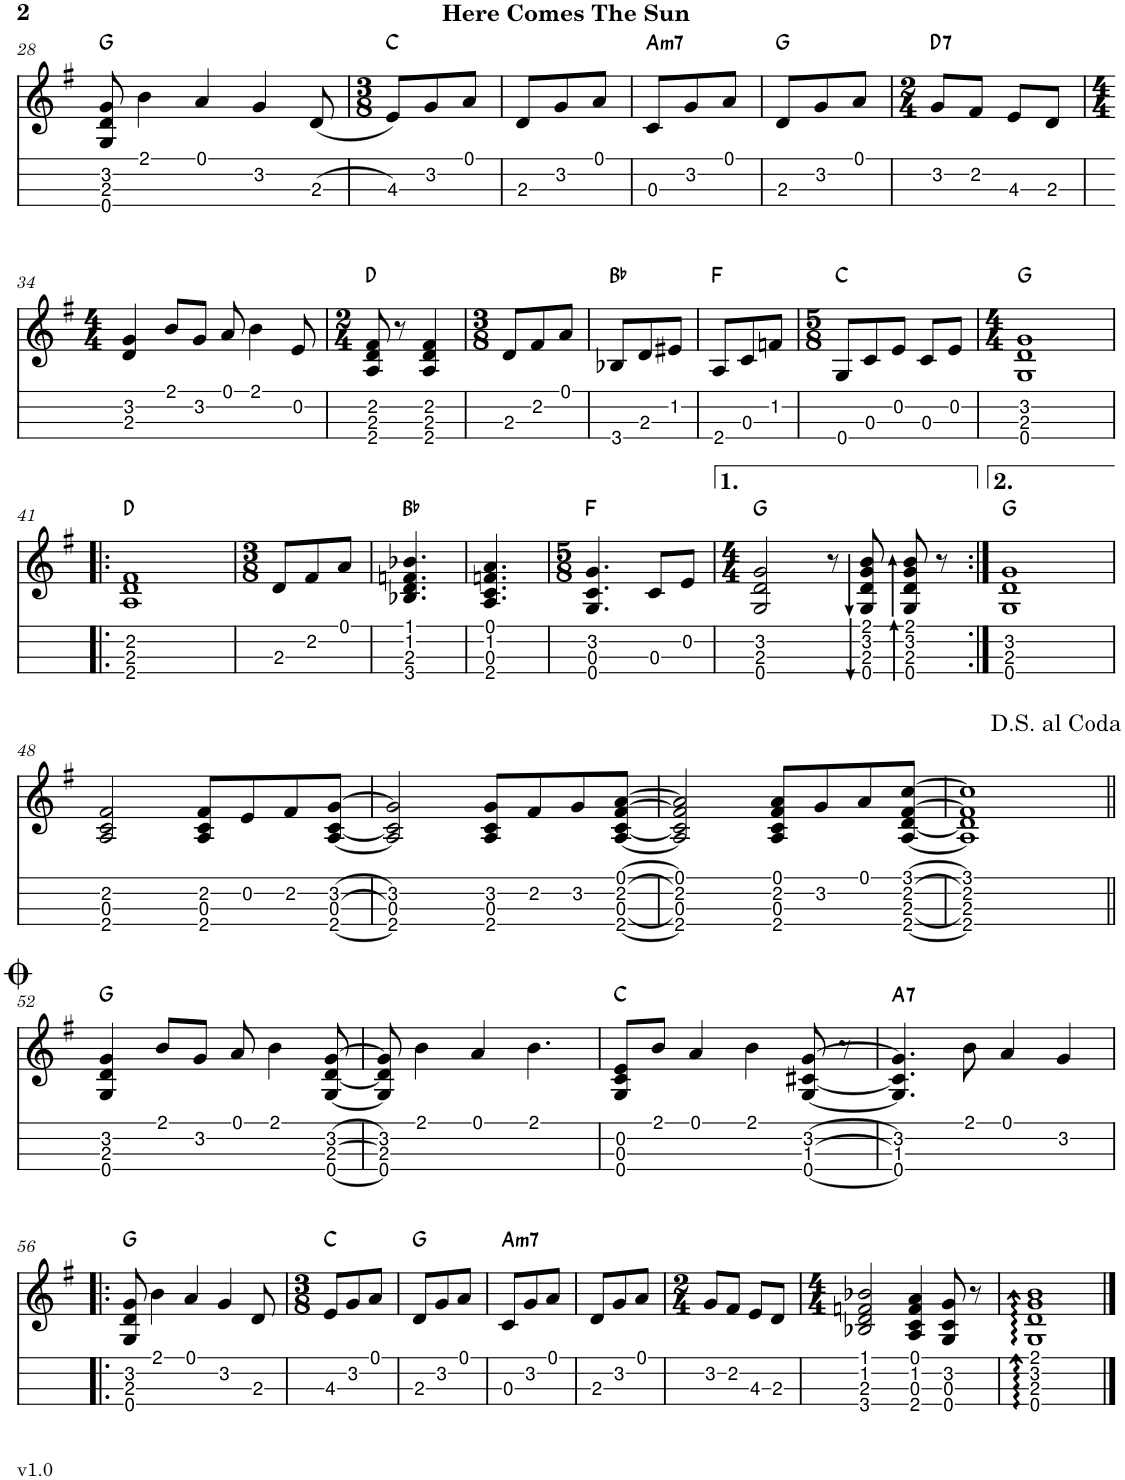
**kern	**kern	**harte
*part1	*part1	*part1
*staff2	*staff1	*
*I"Ukulele	*	*
*I'Uk.	*	*
!!LO:PB:g=z
*	*clefG2	*
*k[f#]	*k[f#]	*
*M4/4	*M4/4	*
=28	=28	=28
8G 8d 8g	8G/ 8d/ 8g/	G:maj
4b	4b\	.
4a	4a/	.
4g	4g/	.
8d	(8d/	.
=29	=29	=29
*M3/8	*M3/8	*
8eL	8e/L)	C:maj
8g	8g/	.
8aJ	8a/J	.
=30	=30	=30
8dL	8d/L	.
8g	8g/	.
8aJ	8a/J	.
=31	=31	=31
!	!	!LO:H:kt=m7
8cL	8c/L	A:min7
8g	8g/	.
8aJ	8a/J	.
=32	=32	=32
8dL	8d/L	G:maj
8g	8g/	.
8aJ	8a/J	.
=33	=33	=33
*M2/4	*M2/4	*
!	!	!LO:H:kt=7
8gL	8g/L	D:7
8f#J	8f#/J	.
8eL	8e/L	.
8dJ	8d/J	.
!!LO:LB:g=z
=34	=34	=34
*M4/4	*M4/4	*
4d 4g	4d/ 4g/	.
8bL	8b/L	.
8gJ	8g/J	.
8a	8a/	.
4b	4b\	.
8e	8e/	.
=35	=35	=35
*M2/4	*M2/4	*
8A 8d 8f#	8A/ 8d/ 8f#/	D:maj
8r	8r	.
4A 4d 4f#	4A/ 4d/ 4f#/	.
=36	=36	=36
*M3/8	*M3/8	*
8dL	8d/L	.
8f#	8f#/	.
8aJ	8a/J	.
=37	=37	=37
8B-L	8B-X/L	Bb:maj
8d	8d/	.
8e#J	8e#X/J	.
=38	=38	=38
8AL	8A/L	F:maj
8c	8c/	.
8fJ	8fn/J	.
=39	=39	=39
*M5/8	*M5/8	*
8GL	8G/L	C:maj
8cJ	8c/	.
8eL	8e/J	.
8c	8c/L	.
8eJ	8e/J	.
=40	=40	=40
*M4/4	*M4/4	*
1G 1d 1g	1G 1d 1g	G:maj
!!LO:LB:g=z
=41!|:	=41!|:	=41!|:
1A 1d 1f#	1A 1d 1f#	D:maj
=42	=42	=42
*M3/8	*M3/8	*
8dL	8d/L	.
8f#	8f#/	.
8aJ	8a/J	.
=43	=43	=43
4.B- 4.d 4.f 4.b-	4.B-X/ 4.d/ 4.fn/ 4.b-X/	Bb:maj
=44	=44	=44
4.A 4.c 4.f 4.a	4.A/ 4.c/ 4.fn/ 4.a/	.
=45	=45	=45
*M5/8	*M5/8	*
4.G 4.c 4.g	4.G/ 4.c/ 4.g/	F:maj
8cL	8c/L	.
8eJ	8e/J	.
=46	=46	=46
*M4/4	*M4/4	*
2G 2d 2g	2G/ 2d/ 2g/	G:maj
8r	8r	.
8G 8d 8g 8b	8G/ 8d/ 8g/ 8b/	.
8G 8d 8g 8b	8G/ 8d/ 8g/ 8b/	.
8r	8r	.
=47:|!	=47:|!	=47:|!
1G 1d 1g	1G 1d 1g	G:maj
!!LO:LB:g=z
=48	=48	=48
2A 2c 2f#	2A/ 2c/ 2f#/	.
8A\ 8c\ 8f#\L	8A/ 8c/ 8f#/L	.
8eJ	8e/	.
8f#L	8f#/	.
[8A\ [8c\ [8g\J	[8A/ [8c/ [8g/J	.
=49	=49	=49
2A] 2c] 2g]	2A/] 2c/] 2g/]	.
8A\ 8c\ 8g\L	8A/ 8c/ 8g/L	.
8f#J	8f#/	.
8gL	8g/	.
[8A\ [8c\ [8f#\ [8a\J	[8A/ [8c/ [8f#/ [8a/J	.
=50	=50	=50
2A] 2c] 2f#] 2a]	2A/] 2c/] 2f#/] 2a/]	.
8A\ 8c\ 8f#\ 8a\L	8A/ 8c/ 8f#/ 8a/L	.
8gJ	8g/	.
8aL	8a/	.
[8A\ [8d\ [8f#\ [8cc\J	[8A/ [8d/ [8f#/ [8cc/J	.
=51	=51	=51
1A] 1d] 1f#] 1cc]	1A] 1d] 1f#] 1cc]	.
!!LO:LB:g=z
=52||	=52||	=52||
4G 4d 4g	4G/ 4d/ 4g/	G:maj
8bL	8b/L	.
8gJ	8g/J	.
8a	8a/	.
4b	4b\	.
[8G [8d [8g	[8G/ [8d/ [8g/	.
=53	=53	=53
8G] 8d] 8g]	8G/] 8d/] 8g/]	.
4b	4b\	.
4a	4a/	.
4.b	4.b\	.
=54	=54	=54
8G\ 8c\ 8e\L	8G/ 8c/ 8e/L	C:maj
8bJ	8b/J	.
4a	4a/	.
4b	4b\	.
[8G [8c# [8g	[8G/ [8c#X/ [8g/	.
8r	8r	.
=55	=55	=55
!	!	!LO:H:kt=7
4.G] 4.c#] 4.g]	4.G/] 4.c#/] 4.g/]	A:7
8b	8b\	.
4a	4a/	.
4g	4g/	.
!!LO:LB:g=z
=56!|:	=56!|:	=56!|:
8G 8d 8g	8G/ 8d/ 8g/	G:maj
4b	4b\	.
4a	4a/	.
4g	4g/	.
8d	8d/	.
=57	=57	=57
*M3/8	*M3/8	*
8eL	8e/L	C:maj
8g	8g/	.
8aJ	8a/J	.
=58	=58	=58
8dL	8d/L	G:maj
8g	8g/	.
8aJ	8a/J	.
=59	=59	=59
!	!	!LO:H:kt=m7
8cL	8c/L	A:min7
8g	8g/	.
8aJ	8a/J	.
=60	=60	=60
8dL	8d/L	.
8g	8g/	.
8aJ	8a/J	.
=61	=61	=61
*M2/4	*M2/4	*
8gL	8g/L	.
8f#J	8f#/J	.
8eL	8e/L	.
8dJ	8d/J	.
=62	=62	=62
*M4/4	*M4/4	*
2B-X 2d 2fn 2b-X	2B-X/ 2d/ 2fn/ 2b-X/	.
4A 4c 4fn 4a	4A/ 4c/ 4f/ 4a/	.
8G 8c 8g	8G/ 8c/ 8g/	.
8r	8r	.
=63	=63	=63
1G 1d 1g 1b	1G 1d 1g 1b	.
==	==	==
*-	*-	*-
